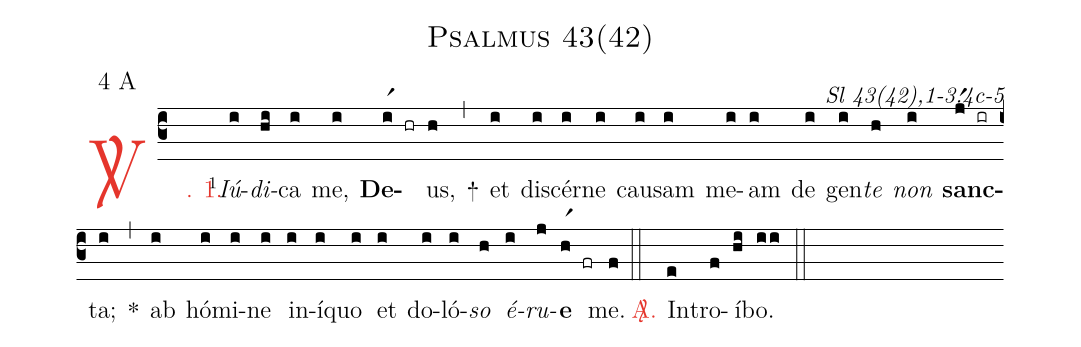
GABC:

name: Psalmus 43(42);
mode: 4;
mode-differentia: A;
commentary: Sl 43(42),1-3.4c-5;
%%
(c3)

<c><sp>V/</sp>. 1.</c>() <v>\VSup{1}</v><i>Iú</i>(i)<i>di</i>(hi)ca(i) me,(i) <b>De</b>(ir1 hr)us,(h) +(,) et(i) di(i)scér(i)ne(i) cau(i)sam(i) me(i)am(i) de(i) gen(i)<i>te</i>(h) <i>non</i>(i) <b>sanc</b>(jr1 ir)ta;(i) *(,) ab(i) hó(i)mi(i)ne(i) in(i)í(i)quo(i) et(i) do(i)ló(i)<i>so</i>(h) <i>é</i>(i)<i>ru</i>(j)<b>e</b>(hr1 fr) me.(f)

(::)

<nlba><c><sp>A/</sp>.</c>() In</nlba>(e)tro(f)í(hi)bo.(ii)

(::)
